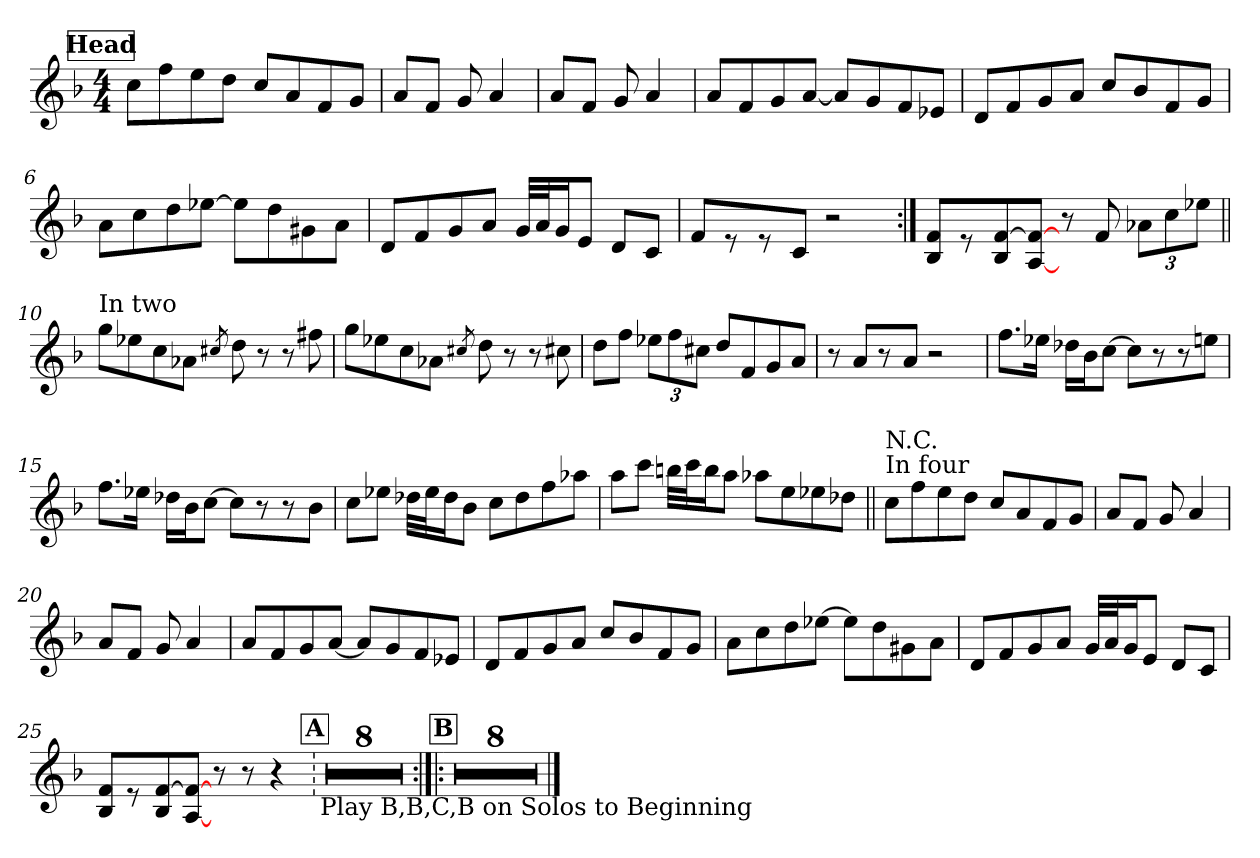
**kern
*part1
*staff1
*clefG2
*k[b-]
*F:
*M4/4
!!LO:REH:place=s1:a:B:fs=12:t=Head
=1
8cc\L
8ff\
8ee\
8dd\J
8cc/L
8a/
8f/
8g/J
=2
8a/L
8f/J
8g/
4a/
=3
8a/L
8f/J
8g/
4a/
=4
8a/L
8f/
8g/
[8a/J
8a/L]
8g/
8f/
8e-X/J
!!LO:LB:g=z
=5
8d/L
8f/
8g/
8a/J
8cc/L
8b-/
8f/
8g/J
=6
8a\L
8cc\
8dd\
[8ee-X\J
8ee-\L]
8dd\
8g#X\
8a\J
=7
8d/L
8f/
8g/
8a/J
32g/LLL
32a/J
16g/J
8e/J
8d/L
8c/J
=8
8f/L
8r
8r
8c/J
2r
!!LO:LB:g=z
=9:|!
8B-/ 8f/L
8r
8B-/ [8f/
[8A/ 8f/_J
8r
8f/
12a-X\L
12cc\
12ee-X\J
=10||
!LO:TX:a:t=In two
8gg\L
8ee-X\
8cc\
8a-X\J
8qcc#X/
8dd\
8r
8r
8ff#X\
=11
8gg\L
8ee-X\
8cc\
8a-X\J
8qcc#X/
8dd\
8r
8r
8cc#\
!!LO:LB:g=z
=12
8dd\L
8ff\J
12ee-X\L
12ff\
12cc#X\J
8dd/L
8f/
8g/
8a/J
=13
8r
8a/L
8r
8a/J
2r
=14
8.ff\L
16ee-X\Jk
16dd-X\LL
16b-\J
[8cc\J
8cc\L]
8r
8r
8een\J
=15
8.ff\L
16ee-X\Jk
16dd-X\LL
16b-\J
[8cc\J
8cc\L]
8r
8r
8b-\J
!!LO:LB:g=z
=16
8cc\L
8ee-X\J
32dd-X\LLL
32ee-\J
16dd-\J
8b-\J
8cc\L
8dd-\
8ff\
8aa-X\J
=17
8aa\L
8ccc\J
32bbn\LLL
32ccc\J
16bb\J
8aa\J
8aa-X\L
8ee\
8ee-X\
8dd-X\J
=18||
!LO:TX:a:t=In four
!LO:TX:a:t=N.C.
8cc\L
8ff\
8ee\
8dd\J
8cc/L
8a/
8f/
8g/J
=19
8a/L
8f/J
8g/
4a/
!!LO:LB:g=z
=20
8a/L
8f/J
8g/
4a/
=21
8a/L
8f/
8g/
[8a/J
8a/L]
8g/
8f/
8e-X/J
=22
8d/L
8f/
8g/
8a/J
8cc/L
8b-/
8f/
8g/J
=23
8a\L
8cc\
8dd\
[8ee-X\J
8ee-\L]
8dd\
8g#X\
8a\J
!!LO:LB:g=z
=24
8d/L
8f/
8g/
8a/J
32g/LLL
32a/J
16g/J
8e/J
8d/L
8c/J
=25
8B-/ 8f/L
8r
8B-/ [8f/
[8A/ 8f/_J
8r
8r
4r
!!LO:REH:place=s1:a:B:fs=12:t=A
=26|!:
!LO:TX:b:t=Play B,B,C,B on Solos to Beginning
1r
=27
1r
=28
1r
=29
1r
!!LO:LB:g=z
=30
1r
=31
1r
=32
1r
=33
1r
!!LO:REH:place=s1:a:B:fs=12:t=B
=34:|!
1r
=35
1r
=36
1r
=37
1r
!!LO:LB:g=z
=38
1r
=39
1r
=40
1r
=41
1r
==
*-
